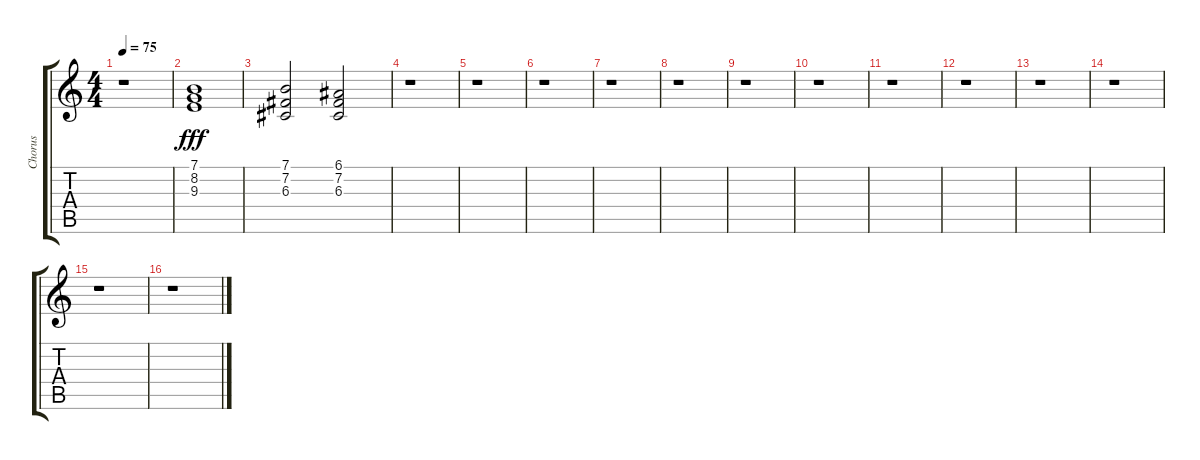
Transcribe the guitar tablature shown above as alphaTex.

\track ("Chorus" "Chorus") {instrument choiraahs}
\staff {score tabs}
\tuning (E4 B3 G3 D3 A2 E2) {hide}
\ts (4 4)
\tempo 75
\clef g2
\ks c
r.1{dy fff} |
(7.1 8.2 9.3).1 |
(7.1 7.2 6.3).2 (6.1 7.2 6.3).2 |
r.1 |
r.1 |
r.1 |
r.1 |
r.1 |
r.1 |
r.1 |
r.1 |
r.1 |
r.1 |
r.1 |
r.1 |
r.1
